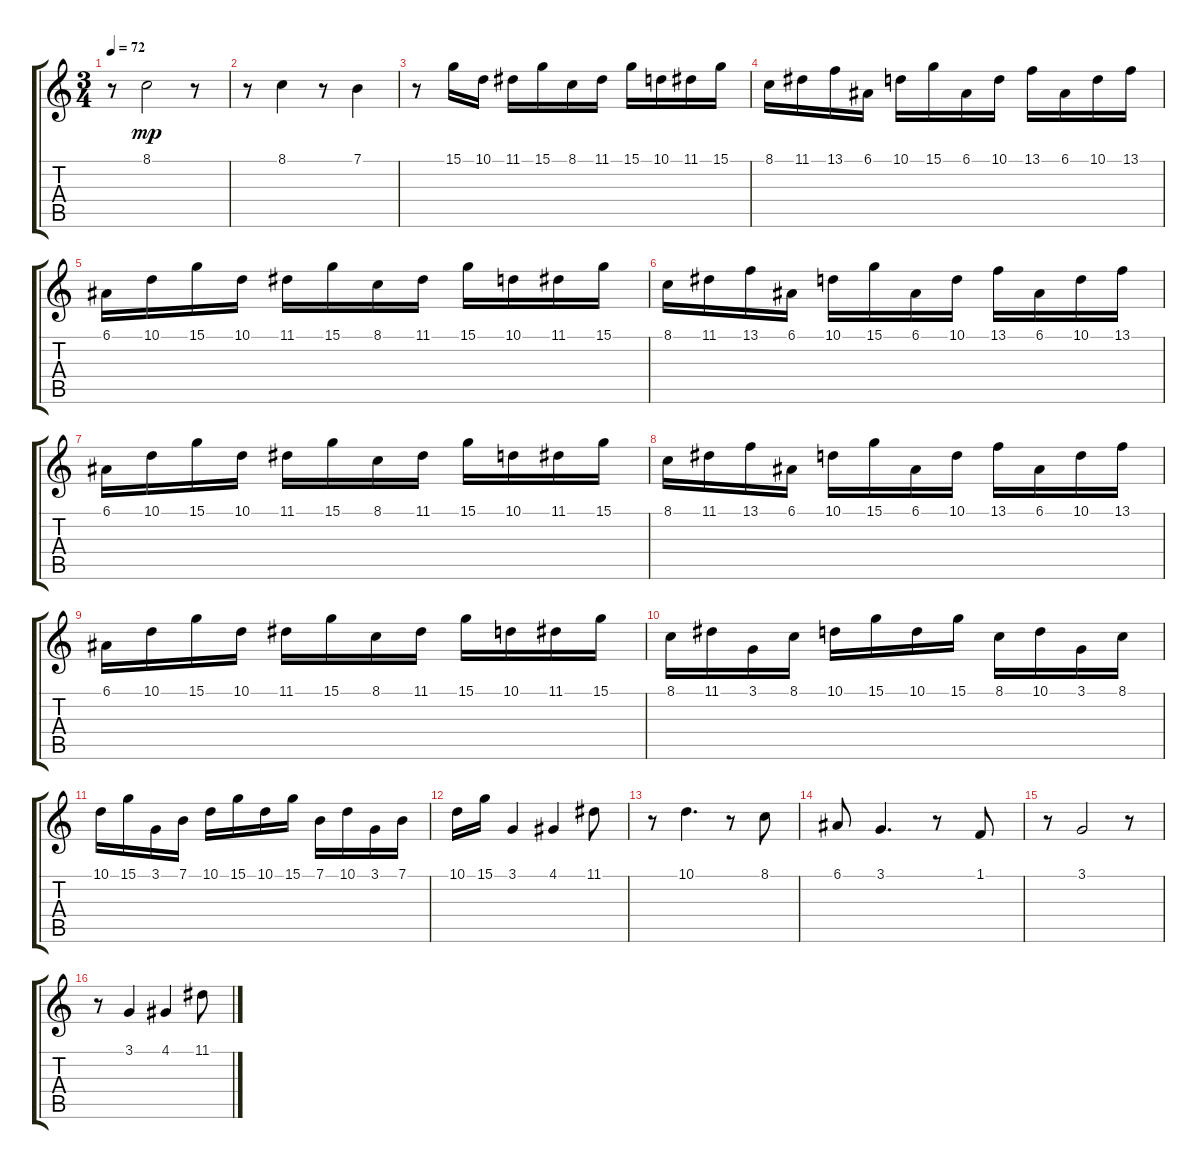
\track "" {instrument blownbottle}
\staff {score tabs}
\tuning (E4 B3 G3 D3 A2 E2) {hide}
\ts (3 4)
\tempo 72
\clef g2
\ks c
r.8{dy mp} 8.1.2 r.8 |
r.8 8.1.4 r.8 7.1.4 |
r.8 15.1.16 10.1.16 11.1.16 15.1.16 8.1.16 11.1.16 15.1.16 10.1.16 11.1.16 15.1.16 |
8.1.16 11.1.16 13.1.16 6.1.16 10.1.16 15.1.16 6.1.16 10.1.16 13.1.16 6.1.16 10.1.16 13.1.16 |
6.1.16 10.1.16 15.1.16 10.1.16 11.1.16 15.1.16 8.1.16 11.1.16 15.1.16 10.1.16 11.1.16 15.1.16 |
8.1.16 11.1.16 13.1.16 6.1.16 10.1.16 15.1.16 6.1.16 10.1.16 13.1.16 6.1.16 10.1.16 13.1.16 |
6.1.16 10.1.16 15.1.16 10.1.16 11.1.16 15.1.16 8.1.16 11.1.16 15.1.16 10.1.16 11.1.16 15.1.16 |
8.1.16 11.1.16 13.1.16 6.1.16 10.1.16 15.1.16 6.1.16 10.1.16 13.1.16 6.1.16 10.1.16 13.1.16 |
6.1.16 10.1.16 15.1.16 10.1.16 11.1.16 15.1.16 8.1.16 11.1.16 15.1.16 10.1.16 11.1.16 15.1.16 |
8.1.16 11.1.16 3.1.16 8.1.16 10.1.16 15.1.16 10.1.16 15.1.16 8.1.16 10.1.16 3.1.16 8.1.16 |
10.1.16 15.1.16 3.1.16 7.1.16 10.1.16 15.1.16 10.1.16 15.1.16 7.1.16 10.1.16 3.1.16 7.1.16 |
10.1.16 15.1.16 3.1.4 4.1.4 11.1.8 |
r.8 10.1.4{d} r.8 8.1.8 |
6.1.8 3.1.4{d} r.8 1.1.8 |
r.8 3.1.2 r.8 |
r.8 3.1.4 4.1.4 11.1.8
